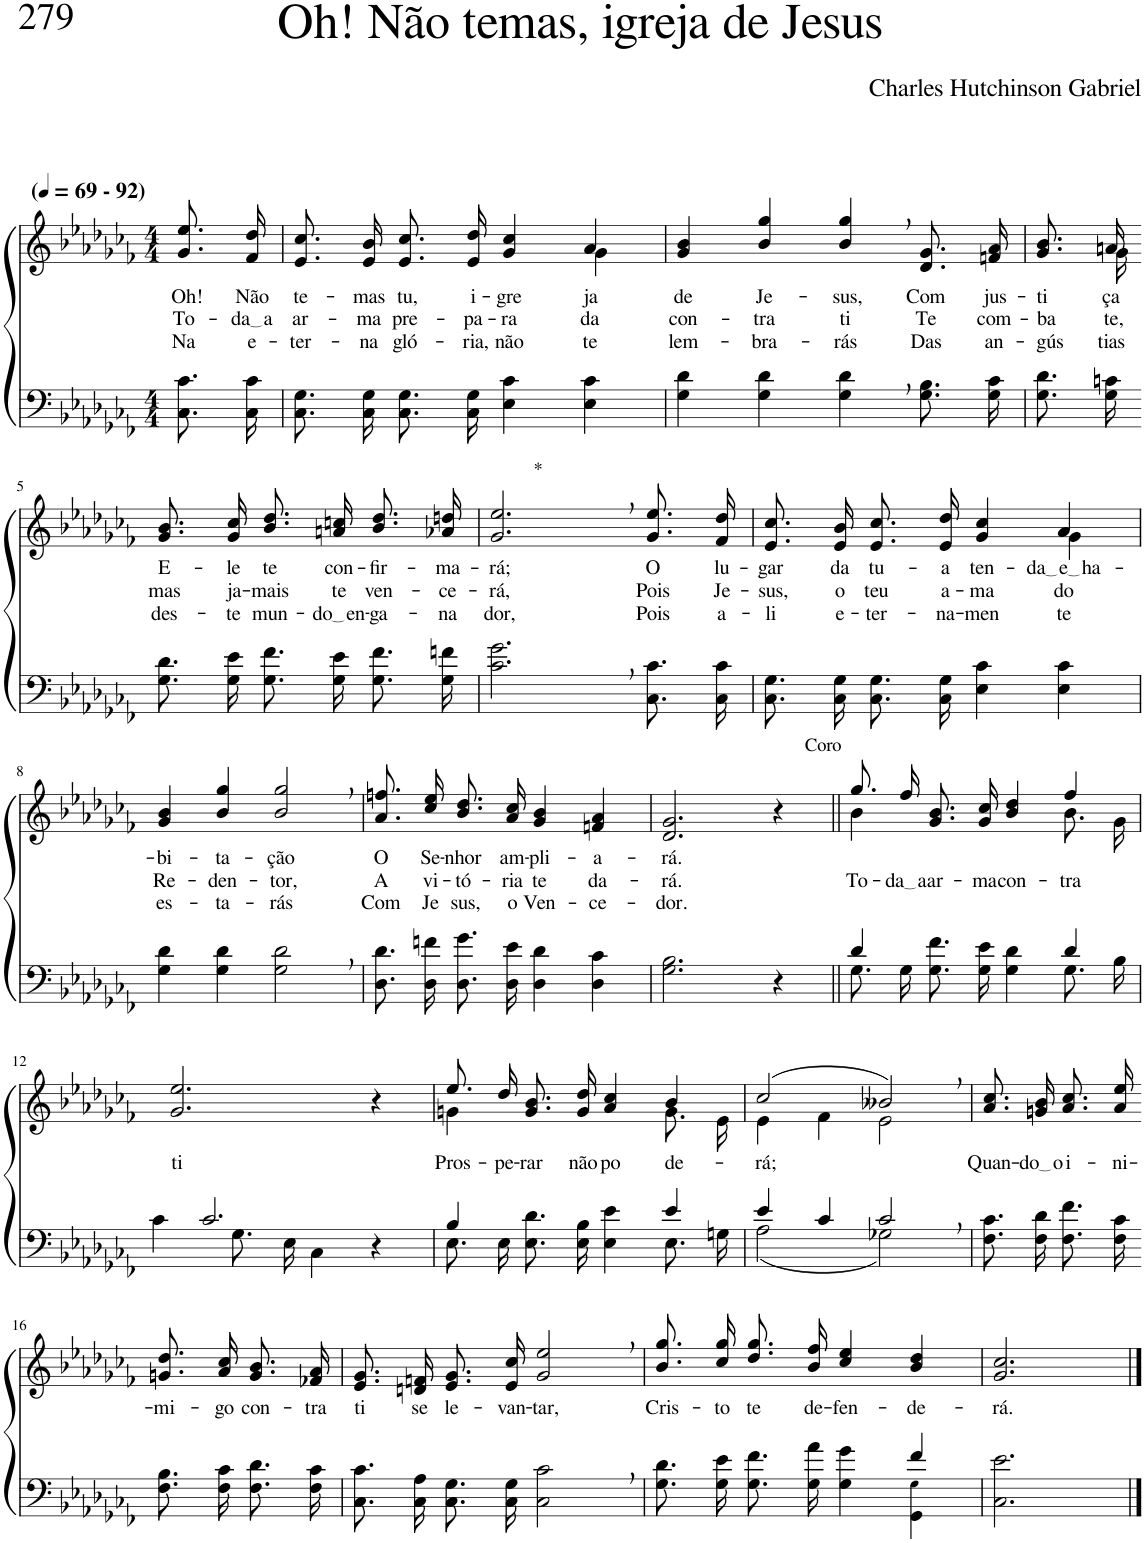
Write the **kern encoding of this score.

**kern	**kern	**text	**text	**text
*part2	*part1	*part1	*part1	*part1
*staff2	*staff1	*staff1	*staff1	*staff1
*I"Parte III e IV	*I"Parte I e II	*	*	*
*clefF4	*clefG2	*	*	*
*Trd2c3	*Trd2c3	*	*	*
*k[b-e-a-d-g-c-f-]	*k[b-e-a-d-g-c-f-]	*	*	*
*M4/4	*M4/4	*	*	*
*MM69	*MM69	*	*	*
=1	=1	=1	=1	=1
!	!LO:TX:a:B:t=(	!	!	!
!	!LO:TX:a:B:t=- 92)	!	!	!
!	!	!LO:LY:b	!LO:LY:b	!LO:LY:b
8.C-\ 8.c-\L	8.g-\ 8.ee-\L	Oh!	To-	Na
!	!	!LO:LY:b	!LO:LY:b	!LO:LY:b
16C-\ 16c-\Jk	16f-\ 16dd-\Jk	Não	da a	e-
=2	=2	=2	=2	=2
!	!	!LO:LY:b	!LO:LY:b	!LO:LY:b
*	*^	*	*	*
8.C-\ 8.G-\L	8.e-/ 8.cc-/L	2.ryy	te-	ar-	-ter-
!	!	!	!LO:LY:b	!LO:LY:b	!LO:LY:b
16C-\ 16G-\Jk	16e-/ 16b-/Jk	.	-mas	-ma	-na
!	!	!	!LO:LY:b	!LO:LY:b	!LO:LY:b
8.C-\ 8.G-\L	8.e-/ 8.cc-/L	.	tu,	pre-	gló-
!	!	!	!LO:LY:b	!LO:LY:b	!LO:LY:b
16C-\ 16G-\Jk	16e-/ 16dd-/Jk	.	i-	-pa-	-ria,
!	!	!	!LO:LY:b	!LO:LY:b	!LO:LY:b
4E-\ 4c-\	4g-/ 4cc-/	.	-gre-	-ra-	não
!	!	!	!LO:LY:b	!LO:LY:b	!LO:LY:b
4E-\ 4c-\	4a-/	4g-\	-ja	-da	te
=3	=3	=3	=3	=3	=3
!	!	!	!LO:LY:b	!LO:LY:b	!LO:LY:b
*	*v	*v	*	*	*
4G-\ 4d-\	4g-/ 4b-/	de	con-	lem-
!	!	!LO:LY:b	!LO:LY:b	!LO:LY:b
4G-\ 4d-\	4b-/ 4gg-/	Je-	-tra	-bra-
!	!	!LO:LY:b	!LO:LY:b	!LO:LY:b
4G-\, 4d-\,	4b-/, 4gg-/,	-sus,	ti	-rás
!	!	!LO:LY:b	!LO:LY:b	!LO:LY:b
8.G-\ 8.B-\L	8.d-/ 8.g-/L	Com	Te	Das
!	!	!LO:LY:b	!LO:LY:b	!LO:LY:b
16G-\ 16c-\Jk	16fn/ 16a-/Jk	jus-	com-	an-
=4	=4	=4	=4	=4
!	!	!LO:LY:b	!LO:LY:b	!LO:LY:b
*	*^	*	*	*
8.G-\ 8.d-\L	8.g-/ 8.b-/L	8.ryy	-ti-	-ba-	-gús-
!	!	!	!LO:LY:b	!LO:LY:b	!LO:LY:b
16G-\ 16cn\Jk	16an/Jk	16g-\	ça	-te,	-tias
!!LO:LB:g=z
=5-	=5-	=5-	=5-	=5-	=5-
!	!	!	!LO:LY:b	!LO:LY:b	!LO:LY:b
*	*v	*v	*	*	*
8.G-\ 8.d-\L	8.g-/ 8.b-/L	E-	mas	des-
!	!	!LO:LY:b	!LO:LY:b	!LO:LY:b
16G-\ 16e-\Jk	16g-/ 16cc-/Jk	-le	ja-	-te
!	!	!LO:LY:b	!LO:LY:b	!LO:LY:b
8.G-\ 8.f-\L	8.b-\ 8.dd-\L	te	-mais	mun-
!	!	!LO:LY:b	!LO:LY:b	!LO:LY:b
16G-\ 16e-\Jk	16an\ 16ccn\Jk	con-	te	do en
!	!	!LO:LY:b	!LO:LY:b	!LO:LY:b
8.G-\ 8.f-\L	8.b-\ 8.dd-\L	-fir-	ven-	-ga-
!	!	!LO:LY:b	!LO:LY:b	!LO:LY:b
16G-\ 16fn\Jk	16a-X\ 16ddn\Jk	-ma-	-ce-	-na
=6	=6	=6	=6	=6
!	!LO:TX:a:t=*	!	!	!
!	!	!LO:LY:b	!LO:LY:b	!LO:LY:b
2.c-\, 2.g-\,	2.g-/, 2.ee-/,	-rá;	-rá,	dor,
!	!	!LO:LY:b	!LO:LY:b	!LO:LY:b
8.C-\ 8.c-\L	8.g-\ 8.ee-\L	O	Pois	Pois
!	!	!LO:LY:b	!LO:LY:b	!LO:LY:b
16C-\ 16c-\Jk	16f-\ 16dd-\Jk	lu-	Je-	a-
=7	=7	=7	=7	=7
!	!	!LO:LY:b	!LO:LY:b	!LO:LY:b
*	*^	*	*	*
8.C-\ 8.G-\L	8.e-/ 8.cc-/L	2.ryy	-gar	-sus,	-li
!	!	!	!LO:LY:b	!LO:LY:b	!LO:LY:b
16C-\ 16G-\Jk	16e-/ 16b-/Jk	.	da	o	e-
!	!	!	!LO:LY:b	!LO:LY:b	!LO:LY:b
8.C-\ 8.G-\L	8.e-/ 8.cc-/L	.	tu-	teu	-ter-
!	!	!	!LO:LY:b	!LO:LY:b	!LO:LY:b
16C-\ 16G-\Jk	16e-/ 16dd-/Jk	.	-a	a-	-na-
!	!	!	!LO:LY:b	!LO:LY:b	!LO:LY:b
4E-\ 4c-\	4g-/ 4cc-/	.	ten-	-ma-	-men-
!	!	!	!LO:LY:b	!	!
!	!	!	!	!LO:LY:b	!LO:LY:b
4E-\ 4c-\	4a-/	4g-\	.	-do	-te
!!LO:LB:g=z
=8	=8	=8	=8	=8	=8
!	!	!	!LO:LY:b	!LO:LY:b	!LO:LY:b
*	*v	*v	*	*	*
4G-\ 4d-\	4g-/ 4b-/	-bi-	Re-	es-
!	!	!LO:LY:b	!LO:LY:b	!LO:LY:b
4G-\ 4d-\	4b-/ 4gg-/	-ta-	-den-	-ta-
!	!	!LO:LY:b	!LO:LY:b	!LO:LY:b
2G-\, 2d-\,	2b-/, 2gg-/,	-ção	-tor,	-rás
=9	=9	=9	=9	=9
!	!	!LO:LY:b	!LO:LY:b	!LO:LY:b
8.D-\ 8.d-\L	8.a-\ 8.ffn\L	O	A	Com
!	!	!LO:LY:b	!LO:LY:b	!LO:LY:b
16D-\ 16fn\Jk	16cc-\ 16ee-\Jk	Se-	vi-	Je
!	!	!LO:LY:b	!LO:LY:b	!LO:LY:b
8.D-\ 8.g-\L	8.b-\ 8.dd-\L	-nhor	-tó-	sus,
!	!	!LO:LY:b	!LO:LY:b	!LO:LY:b
16D-\ 16e-\Jk	16a-\ 16cc-\Jk	am-	-ria	o
!	!	!LO:LY:b	!LO:LY:b	!LO:LY:b
4D-\ 4d-\	4g-/ 4b-/	-pli-	te	Ven-
!	!	!LO:LY:b	!LO:LY:b	!LO:LY:b
4D-\ 4c-\	4fn/ 4a-/	-a-	da-	-ce-
=10	=10	=10	=10	=10
!	!	!LO:LY:b	!LO:LY:b	!LO:LY:b
2.G-\ 2.B-\	2.d-/ 2.g-/	-rá.	-rá.	-dor.
!	!LO:TX:a:t=Coro	!	!	!
4r	4r	.	.	.
=11||	=11||	=11||	=11||	=11||
*^	*^	*	*	*
!	!	!	!	!	!LO:LY:b	!
4d-/	8.G-\L	8.gg-/L	4b-\	.	To-	.
!	!	!	!	!	!LO:LY:b	!
.	16G-\Jk	16ff-/Jk	.	.	da a	.
!	!	!	!	!	!LO:LY:b	!
2ryy	8.G-\ 8.f-\L	8.g-/ 8.b-/L	2ryy	.	ar-	.
!	!	!	!	!	!LO:LY:b	!
.	16G-\ 16e-\Jk	16g-/ 16cc-/Jk	.	.	-ma	.
!	!	!	!	!	!LO:LY:b	!
.	4G-\ 4d-\	4b-/ 4dd-/	.	.	con-	.
!	!	!	!	!	!LO:LY:b	!
4d-/	8.G-\L	4ff-/	8.b-\L	.	-tra	.
.	16B-\Jk	.	16g-\Jk	.	.	.
!!LO:LB:g=z
=12	=12	=12	=12	=12	=12	=12
!	!	!	!	!LO:LY:b	!	!
*	*	*v	*v	*	*	*
2.c-/	4c-\	2.g-/ 2.ee-/	ti	.	.
.	8.G-\L	.	.	.	.
.	16E-\Jk	.	.	.	.
.	4C-\	.	.	.	.
4r	4ryy	4r	.	.	.
=13	=13	=13	=13	=13	=13
*	*	*^	*	*	*
!	!	!	!	!LO:LY:b	!	!
4B-/	8.E-\L	8.ee-/L	4gn\	-Pros-	.	.
!	!	!	!	!LO:LY:b	!	!
.	16E-\Jk	16dd-/Jk	.	-pe-	.	.
!	!	!	!	!LO:LY:b	!	!
2ryy	8.E-\ 8.d-\L	8.g\ 8.b-\L	2ryy	-rar	.	.
!	!	!	!	!LO:LY:b	!	!
.	16E-\ 16B-\Jk	16g\ 16dd-\Jk	.	não	.	.
!	!	!	!	!LO:LY:b	!	!
.	4E-\ 4e-\	4a-/ 4cc-/	.	po-	.	.
!	!	!	!	!LO:LY:b	!	!
4e-/	8.E-\L	4b-/	8.g\L	-de-	.	.
.	16Gn\Jk	.	16e-\Jk	.	.	.
=14	=14	=14	=14	=14	=14	=14
!	!	!	!	!LO:LY:b	!	!
4e-/	(2A-\	(2cc-/	4e-\	-rá;	.	.
4c-/	.	.	4f-\	.	.	.
2c-,/	2G-X\)	2b--X,/)	2e-\	.	.	.
=15	=15	=15	=15	=15	=15	=15
!	!	!	!	!LO:LY:b	!	!
*v	*v	*	*	*	*	*
*	*v	*v	*	*	*
8.F-\ 8.c-\L	8.a-/ 8.cc-/L	Quan-	.	.
!	!	!LO:LY:b	!	!
16F-\ 16d-\Jk	16gn/ 16b-/Jk	do o	.	.
!	!	!LO:LY:b	!	!
8.F-\ 8.f-\L	8.a-\ 8.cc-\L	i-	.	.
!	!	!LO:LY:b	!	!
16F-\ 16c-\Jk	16a-\ 16ee-\Jk	-ni-	.	.
!!LO:LB:g=z
=16-	=16-	=16-	=16-	=16-
!	!	!LO:LY:b	!	!
8.F-\ 8.B-\L	8.gn/ 8.dd-/L	-mi-	.	.
!	!	!LO:LY:b	!	!
16F-\ 16c-\Jk	16a-/ 16cc-/Jk	-go	.	.
!	!	!LO:LY:b	!	!
8.F-\ 8.d-\L	8.g/ 8.b-/L	con-	.	.
!	!	!LO:LY:b	!	!
16F-\ 16c-\Jk	16f-X/ 16a-/Jk	-tra	.	.
=17	=17	=17	=17	=17
!	!	!LO:LY:b	!	!
8.C-\ 8.c-\L	8.e-/ 8.g-/L	ti	.	.
!	!	!LO:LY:b	!	!
16C-\ 16A-\Jk	16dn/ 16fn/Jk	se	.	.
!	!	!LO:LY:b	!	!
8.C-\ 8.G-\L	8.e-/ 8.g-/L	le-	.	.
!	!	!LO:LY:b	!	!
16C-\ 16G-\Jk	16e-/ 16cc-/Jk	-van-	.	.
!	!	!LO:LY:b	!	!
2C-\, 2c-\,	2g-/, 2ee-/,	-tar,	.	.
=18	=18	=18	=18	=18
*^	*	*	*	*
!	!	!	!LO:LY:b	!	!
2.ryy	8.G-\ 8.d-\L	8.b-\ 8.gg-\L	Cris-	.	.
!	!	!	!LO:LY:b	!	!
.	16G-\ 16e-\Jk	16cc-\ 16gg-\Jk	-to	.	.
!	!	!	!LO:LY:b	!	!
.	8.G-\ 8.f-\L	8.dd-\ 8.gg-\L	te	.	.
!	!	!	!LO:LY:b	!	!
.	16G-\ 16a-\Jk	16b-\ 16ff-\Jk	de-	.	.
!	!	!	!LO:LY:b	!	!
.	4G-\ 4g-\	4cc-/ 4ee-/	-fen-	.	.
!	!	!	!LO:LY:b	!	!
4f-/	4GG-\ 4G-!\	4b-/ 4dd-/	-de-	.	.
=19	=19	=19	=19	=19	=19
!	!	!	!LO:LY:b	!	!
*v	*v	*	*	*	*
2.C-\ 2.e-\	2.g-/ 2.cc-/	-rá.	.	.
==	==	==	==	==
*-	*-	*-	*-	*-
